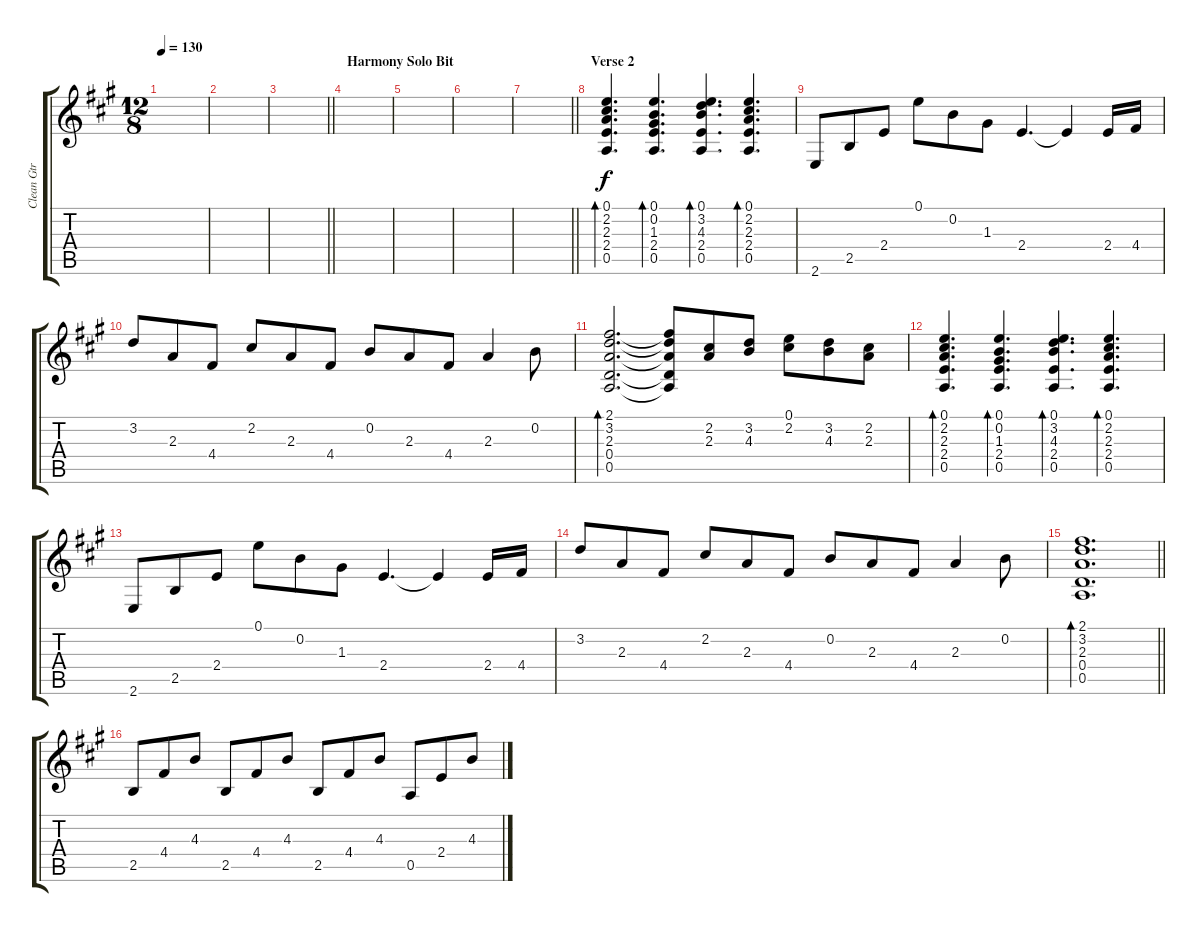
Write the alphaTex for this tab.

\track ("Clean Gtr 6" "Clean Gtr ") {instrument electricguitarjazz}
\staff {score tabs}
\tuning (E4 B3 G3 D3 A2 D2) {hide}
\ts (12 8)
\tempo 130
\clef g2
\ks a
|
|
\barLineRight lightlight
|
\section ("" "Harmony Solo Bit")
|
|
|
\barLineRight lightlight
|
\section ("" "Verse 2")
(0.1 2.2 2.3 2.4 0.5).4{d bd 120} (0.1 0.2 1.3 2.4 0.5).4{d bd 120} (0.1 3.2 4.3 2.4 0.5).4{d bd 120} (0.1 2.2 2.3 2.4 0.5).4{d bd 120} |
2.6.8 2.5.8 2.4.8 0.1.8 0.2.8 1.3.8 2.4.4{d} 2.4{t}.4 2.4.16 4.4.16 |
3.2.8 2.3.8 4.4.8 2.2.8 2.3.8 4.4.8 0.2.8 2.3.8 4.4.8 2.3.4 0.2.8 |
(2.1 3.2 2.3 0.4 0.5).2{d bd 120} (2.1{t} 3.2{t} 2.3{t} 0.4{t} 0.5{t}).8 (2.2 2.3).8 (3.2 4.3).8 (0.1 2.2).8 (3.2 4.3).8 (2.2 2.3).8 |
(0.1 2.2 2.3 2.4 0.5).4{d bd 120} (0.1 0.2 1.3 2.4 0.5).4{d bd 120} (0.1 3.2 4.3 2.4 0.5).4{d bd 120} (0.1 2.2 2.3 2.4 0.5).4{d bd 120} |
2.6.8 2.5.8 2.4.8 0.1.8 0.2.8 1.3.8 2.4.4{d} 2.4{t}.4 2.4.16 4.4.16 |
3.2.8 2.3.8 4.4.8 2.2.8 2.3.8 4.4.8 0.2.8 2.3.8 4.4.8 2.3.4 0.2.8 |
\barLineRight lightlight
(2.1 3.2 2.3 0.4 0.5).1{d bd 120} |
2.5.8 4.4.8 4.3.8 2.5.8 4.4.8 4.3.8 2.5.8 4.4.8 4.3.8 0.5.8 2.4.8 4.3.8
